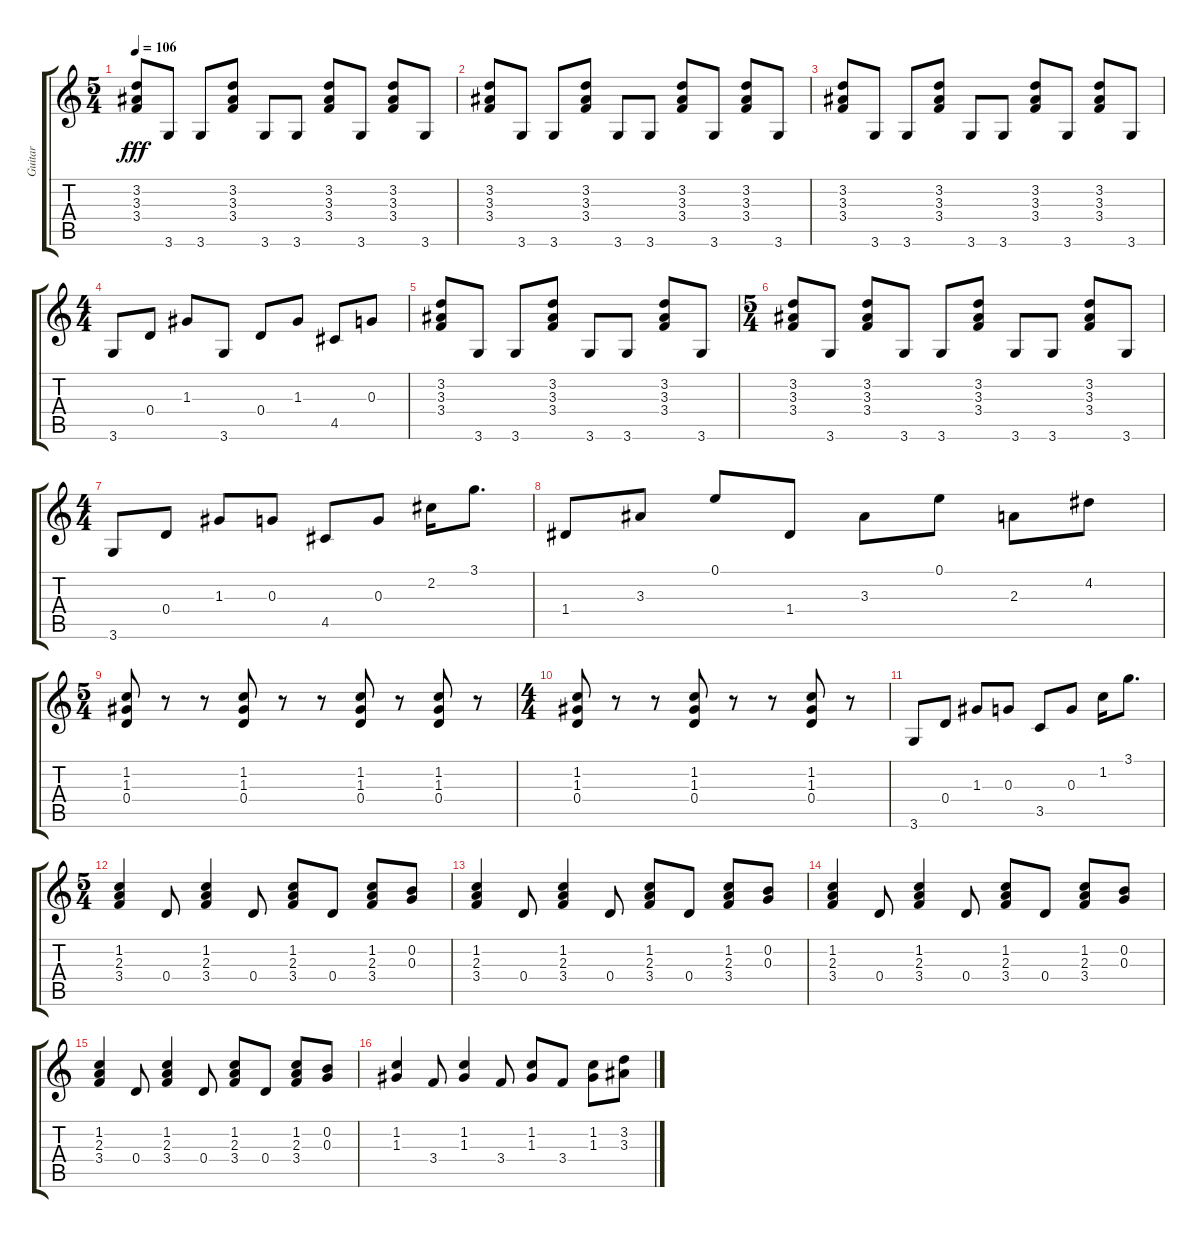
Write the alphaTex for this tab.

\track ("Guitar" "Guitar") {instrument electricguitarclean}
\staff {score tabs}
\tuning (E4 B3 G3 D3 A2 E2) {hide}
\ts (5 4)
\tempo 106
\clef g2
\ks c
(3.2 3.3 3.4).8{dy fff} 3.6.8 3.6.8 (3.2 3.3 3.4).8 3.6.8 3.6.8 (3.2 3.3 3.4).8 3.6.8 (3.2 3.3 3.4).8 3.6.8 |
(3.2 3.3 3.4).8 3.6.8 3.6.8 (3.2 3.3 3.4).8 3.6.8 3.6.8 (3.2 3.3 3.4).8 3.6.8 (3.2 3.3 3.4).8 3.6.8 |
(3.2 3.3 3.4).8 3.6.8 3.6.8 (3.2 3.3 3.4).8 3.6.8 3.6.8 (3.2 3.3 3.4).8 3.6.8 (3.2 3.3 3.4).8 3.6.8 |
\ts (4 4)
3.6.8 0.4.8 1.3.8 3.6.8 0.4.8 1.3.8 4.5.8 0.3.8 |
(3.2 3.3 3.4).8 3.6.8 3.6.8 (3.2 3.3 3.4).8 3.6.8 3.6.8 (3.2 3.3 3.4).8 3.6.8 |
\ts (5 4)
(3.2 3.3 3.4).8 3.6.8 (3.2 3.3 3.4).8 3.6.8 3.6.8 (3.2 3.3 3.4).8 3.6.8 3.6.8 (3.2 3.3 3.4).8 3.6.8 |
\ts (4 4)
3.6.8 0.4.8 1.3.8 0.3.8 4.5.8 0.3.8 2.2.16 3.1.8{d} |
1.4.8 3.3.8 0.1.8 1.4.8 3.3.8 0.1.8 2.3.8 4.2.8 |
\ts (5 4)
(1.2 1.3 0.4).8 r.8 r.8 (1.2 1.3 0.4).8 r.8 r.8 (1.2 1.3 0.4).8 r.8 (1.2 1.3 0.4).8 r.8 |
\ts (4 4)
(1.2 1.3 0.4).8 r.8 r.8 (1.2 1.3 0.4).8 r.8 r.8 (1.2 1.3 0.4).8 r.8 |
3.6.8 0.4.8 1.3.8 0.3.8 3.5.8 0.3.8 1.2.16 3.1.8{d} |
\ts (5 4)
(1.2 2.3 3.4).4{volume 6} 0.4.8{volume 6} (1.2 2.3 3.4).4 0.4.8{volume 6} (1.2 2.3 3.4).8{volume 7} 0.4.8 (1.2 2.3 3.4).8{volume 7} (0.2 0.3).8 |
(1.2 2.3 3.4).4{volume 7} 0.4.8{volume 7} (1.2 2.3 3.4).4 0.4.8{volume 7} (1.2 2.3 3.4).8{volume 7} 0.4.8 (1.2 2.3 3.4).8{volume 7} (0.2 0.3).8 |
(1.2 2.3 3.4).4{volume 8} 0.4.8{volume 8} (1.2 2.3 3.4).4 0.4.8{volume 8} (1.2 2.3 3.4).8{volume 8} 0.4.8 (1.2 2.3 3.4).8{volume 8} (0.2 0.3).8 |
(1.2 2.3 3.4).4{volume 8} 0.4.8{volume 8} (1.2 2.3 3.4).4 0.4.8{volume 8} (1.2 2.3 3.4).8{volume 8} 0.4.8 (1.2 2.3 3.4).8{volume 9} (0.2 0.3).8 |
(1.2 1.3).4{volume 9} 3.4.8{volume 9} (1.2 1.3).4 3.4.8{volume 9} (1.2 1.3).8{volume 9} 3.4.8 (1.2 1.3).8{volume 9} (3.2 3.3).8
